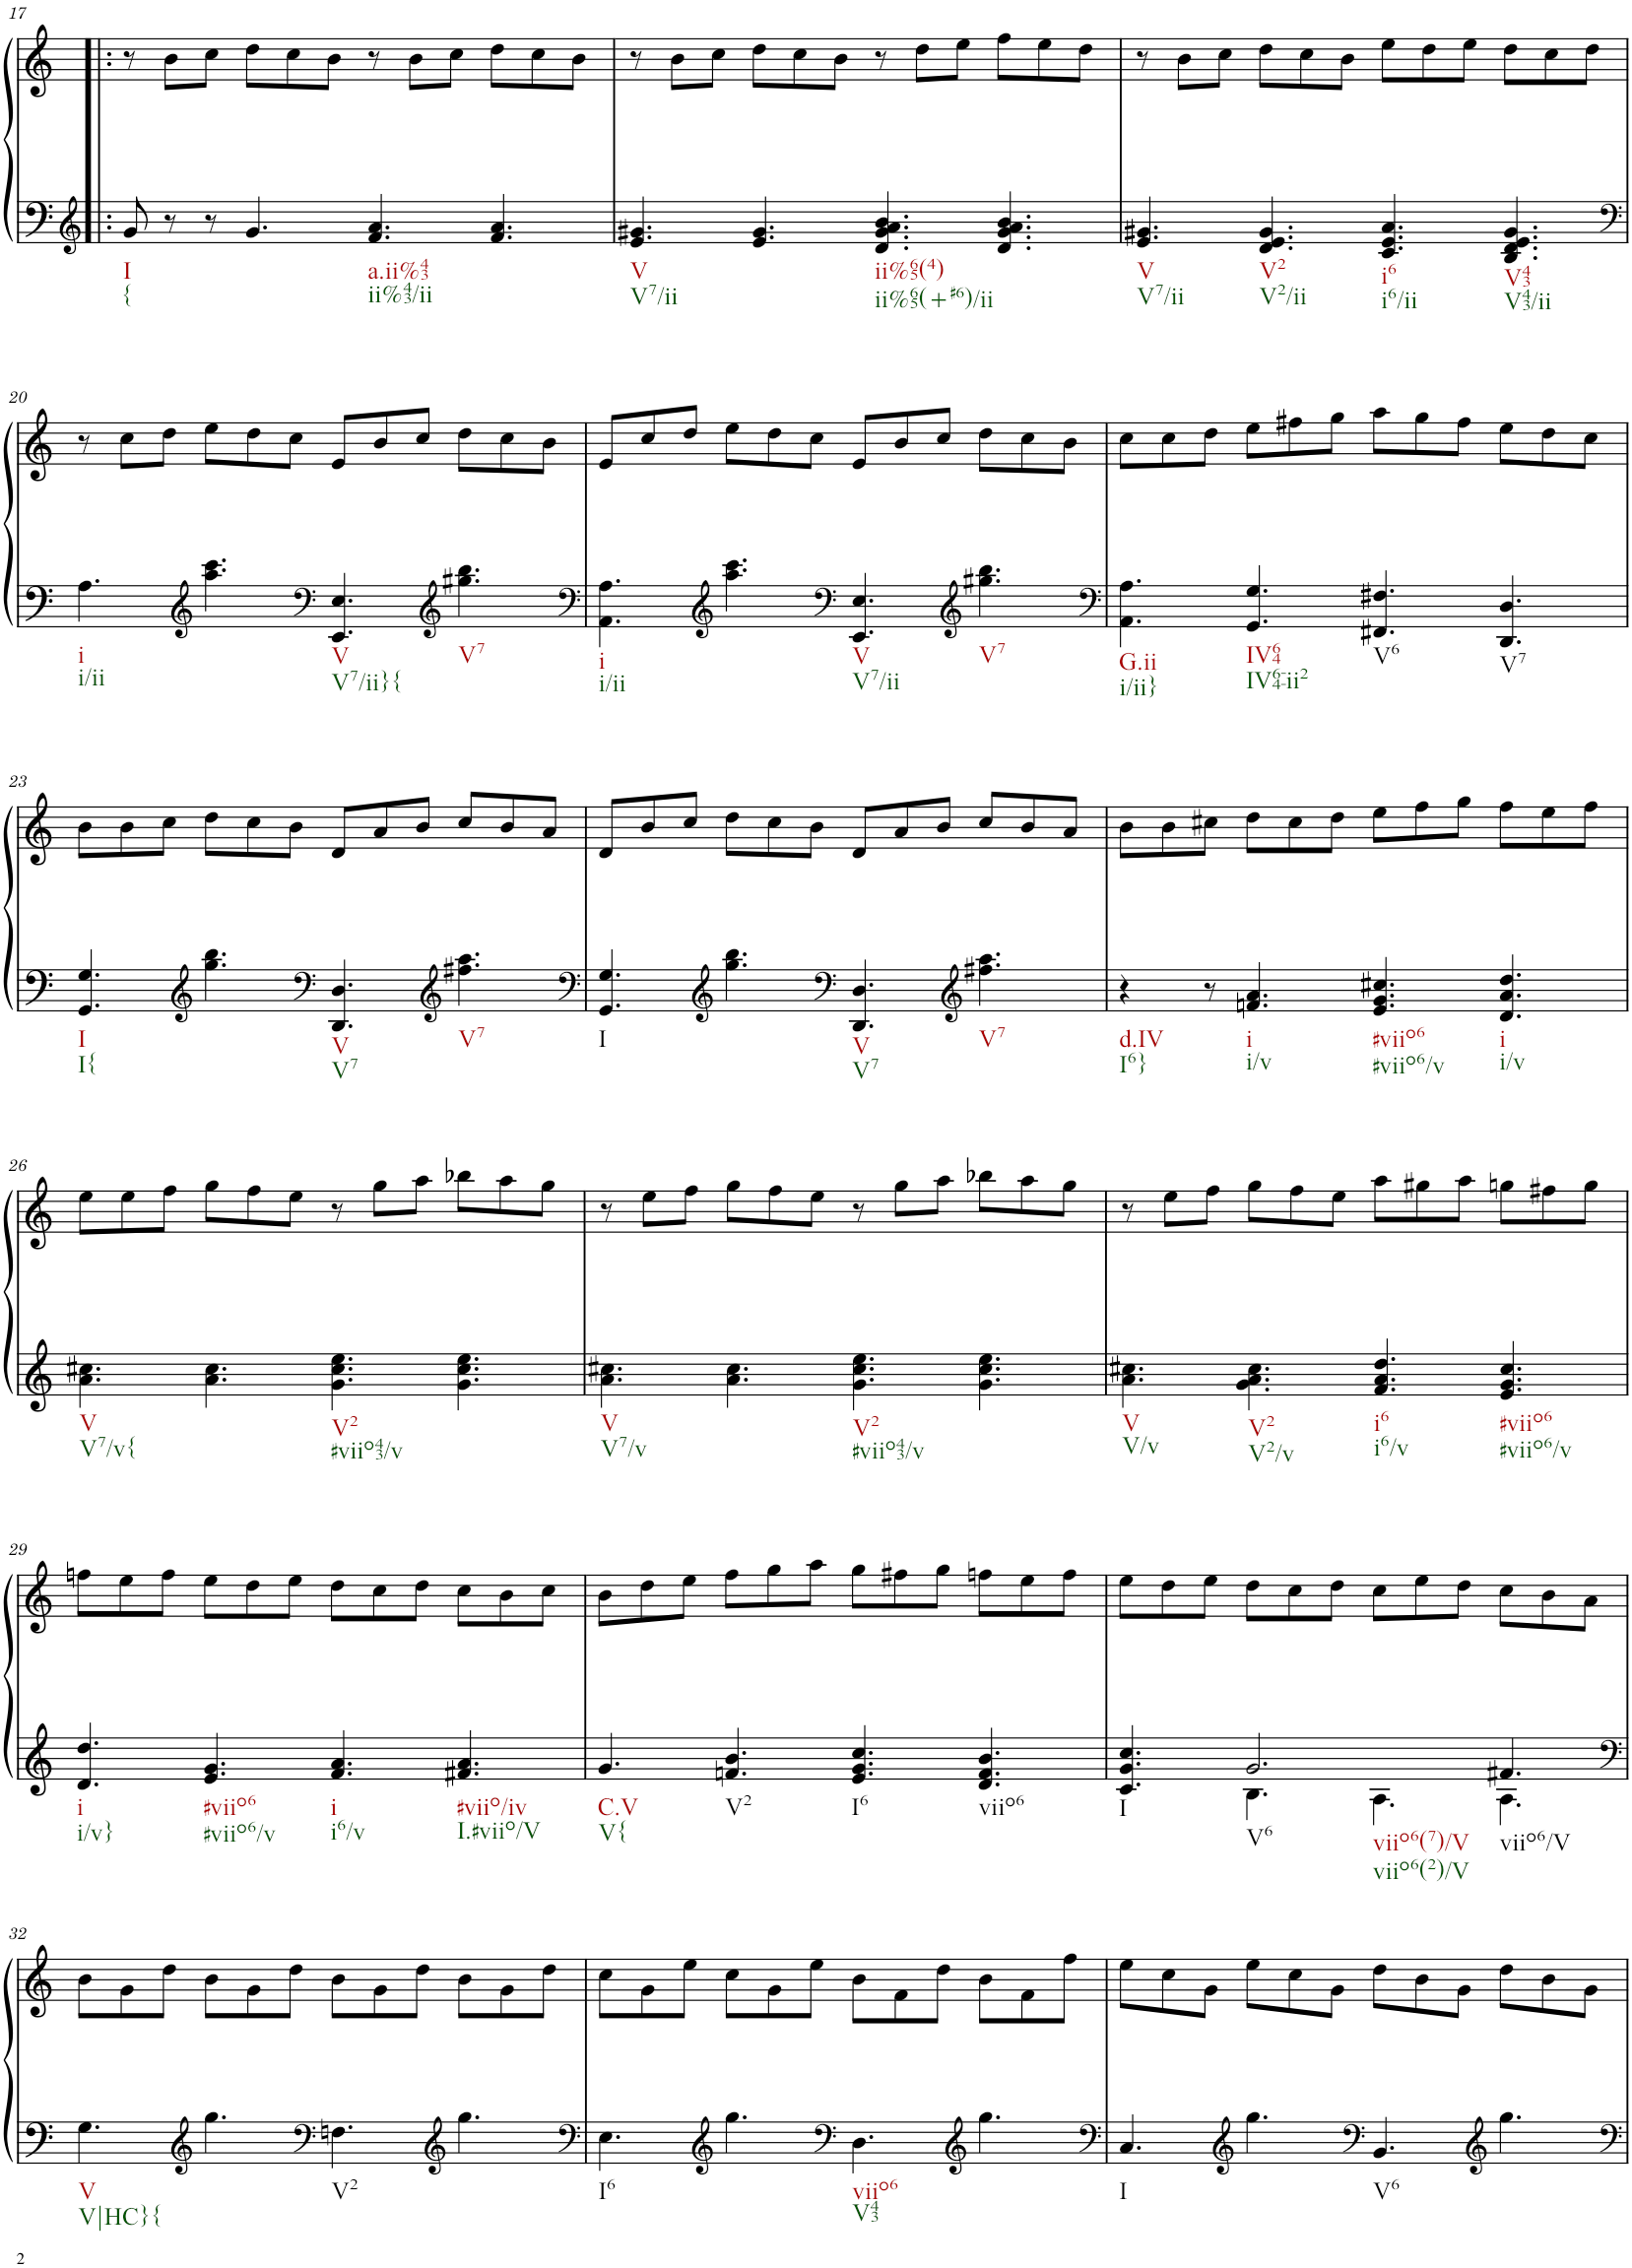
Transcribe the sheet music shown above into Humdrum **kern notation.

**kern	**kern
*part1	*part1
*staff2	*staff1
*I"Piano	*
*I'Pno.	*
!!LO:PB:g=z
*clefG2	*clefG2
*k[]	*k[]
*M12/8	*M12/8
=17!|:	=17!|:
!LO:TX:b:t=I	!
!LO:TX:b:t={	!
8g/	8r
8r	8b\L
8r	8cc\J
4.g/	8dd\L
.	8cc\
.	8b\J
!LO:TX:b:t=a.ii%43	!
!LO:TX:b:t=ii%43/ii	!
4.f/ 4.a/	8r
.	8b\L
.	8cc\J
4.f/ 4.a/	8dd\L
.	8cc\
.	8b\J
=18	=18
!LO:TX:b:t=V	!
!LO:TX:b:t=V7/ii	!
4.e/ 4.g#X/	8r
.	8b\L
.	8cc\J
4.e/ 4.g#/	8dd\L
.	8cc\
.	8b\J
!LO:TX:b:t=ii%65(4)	!
!LO:TX:b:t=ii%65(+#6)/ii	!
4.d/ 4.g#/ 4.a/ 4.b/	8r
.	8dd\L
.	8ee\J
4.d/ 4.g#/ 4.a/ 4.b/	8ff\L
.	8ee\
.	8dd\J
=19	=19
!LO:TX:b:t=V	!
!LO:TX:b:t=V7/ii	!
4.e/ 4.g#X/	8r
.	8b\L
.	8cc\J
!LO:TX:b:t=V2	!
!LO:TX:b:t=V2/ii	!
4.d/ 4.e/ 4.g#/	8dd\L
.	8cc\
.	8b\J
!LO:TX:b:t=i6	!
!LO:TX:b:t=i6/ii	!
4.c/ 4.e/ 4.a/	8ee\L
.	8dd\
.	8ee\J
!LO:TX:b:t=V43	!
!LO:TX:b:t=V43/ii	!
4.B/ 4.d/ 4.e/ 4.g#/	8dd\L
.	8cc\
.	8dd\J
!!LO:LB:g=z
=20	=20
*clefF4	*
!LO:TX:b:t=i	!
!LO:TX:b:t=i/ii	!
4.A\	8r
.	8cc\L
.	8dd\J
*clefG2	*
4.aa\ 4.ccc\	8ee\L
.	8dd\
.	8cc\J
*clefF4	*
!LO:TX:b:t=V	!
!LO:TX:b:t=V7/ii}{	!
4.EE/ 4.E/	8e/L
.	8b/
.	8cc/J
*clefG2	*
!LO:TX:b:t=V7	!
4.gg#X\ 4.bb\	8dd\L
.	8cc\
.	8b\J
=21	=21
*clefF4	*
!LO:TX:b:t=i	!
!LO:TX:b:t=i/ii	!
4.AA\ 4.A\	8e/L
.	8cc/
.	8dd/J
*clefG2	*
4.aa\ 4.ccc\	8ee\L
.	8dd\
.	8cc\J
*clefF4	*
!LO:TX:b:t=V	!
!LO:TX:b:t=V7/ii	!
4.EE/ 4.E/	8e/L
.	8b/
.	8cc/J
*clefG2	*
!LO:TX:b:t=V7	!
4.gg#X\ 4.bb\	8dd\L
.	8cc\
.	8b\J
=22	=22
*clefF4	*
!LO:TX:b:t=G.ii	!
!LO:TX:b:t=i/ii}	!
4.AA\ 4.A\	8cc\L
.	8cc\
.	8dd\J
!LO:TX:b:t=IV64	!
!LO:TX:b:t=IV64-ii2	!
4.GG/ 4.G/	8ee\L
.	8ff#X\
.	8gg\J
!LO:TX:b:t=V6	!
4.FF#X/ 4.F#X/	8aa\L
.	8gg\
.	8ff#\J
!LO:TX:b:t=V7	!
4.DD/ 4.D/	8ee\L
.	8dd\
.	8cc\J
!!LO:LB:g=z
=23	=23
!LO:TX:b:t=I	!
!LO:TX:b:t=I{	!
4.GG/ 4.G/	8b\L
.	8b\
.	8cc\J
*clefG2	*
4.gg\ 4.bb\	8dd\L
.	8cc\
.	8b\J
*clefF4	*
!LO:TX:b:t=V	!
!LO:TX:b:t=V7	!
4.DD/ 4.D/	8d/L
.	8a/
.	8b/J
*clefG2	*
!LO:TX:b:t=V7	!
4.ff#X\ 4.aa\	8cc/L
.	8b/
.	8a/J
=24	=24
*clefF4	*
!LO:TX:b:t=I	!
4.GG/ 4.G/	8d/L
.	8b/
.	8cc/J
*clefG2	*
4.gg\ 4.bb\	8dd\L
.	8cc\
.	8b\J
*clefF4	*
!LO:TX:b:t=V	!
!LO:TX:b:t=V7	!
4.DD/ 4.D/	8d/L
.	8a/
.	8b/J
*clefG2	*
!LO:TX:b:t=V7	!
4.ff#X\ 4.aa\	8cc/L
.	8b/
.	8a/J
=25	=25
!LO:TX:b:t=d.IV	!
!LO:TX:b:t=I6}	!
4r	8b\L
.	8b\
8r	8cc#X\J
!LO:TX:b:t=i	!
!LO:TX:b:t=i/v	!
4.fn/ 4.a/	8dd\L
.	8cc#\
.	8dd\J
!LO:TX:b:t=#viio6	!
!LO:TX:b:t=#viio6/v	!
4.e/ 4.g/ 4.cc#X/	8ee\L
.	8ff\
.	8gg\J
!LO:TX:b:t=i	!
!LO:TX:b:t=i/v	!
4.d/ 4.a/ 4.dd/	8ff\L
.	8ee\
.	8ff\J
!!LO:LB:g=z
=26	=26
!LO:TX:b:t=V	!
!LO:TX:b:t=V7/v{	!
4.a\ 4.cc#X\	8ee\L
.	8ee\
.	8ff\J
4.a\ 4.cc#\	8gg\L
.	8ff\
.	8ee\J
!LO:TX:b:t=V2	!
!LO:TX:b:t=#viio43/v	!
4.g\ 4.cc#\ 4.ee\	8r
.	8gg\L
.	8aa\J
4.g\ 4.cc#\ 4.ee\	8bb-X\L
.	8aa\
.	8gg\J
=27	=27
!LO:TX:b:t=V	!
!LO:TX:b:t=V7/v	!
4.a\ 4.cc#X\	8r
.	8ee\L
.	8ff\J
4.a\ 4.cc#\	8gg\L
.	8ff\
.	8ee\J
!LO:TX:b:t=V2	!
!LO:TX:b:t=#viio43/v	!
4.g\ 4.cc#\ 4.ee\	8r
.	8gg\L
.	8aa\J
4.g\ 4.cc#\ 4.ee\	8bb-X\L
.	8aa\
.	8gg\J
=28	=28
!LO:TX:b:t=V	!
!LO:TX:b:t=V/v	!
4.a\ 4.cc#X\	8r
.	8ee\L
.	8ff\J
!LO:TX:b:t=V2	!
!LO:TX:b:t=V2/v	!
4.g\ 4.a\ 4.cc#\	8gg\L
.	8ff\
.	8ee\J
!LO:TX:b:t=i6	!
!LO:TX:b:t=i6/v	!
4.f/ 4.a/ 4.dd/	8aa\L
.	8gg#X\
.	8aa\J
!LO:TX:b:t=#viio6	!
!LO:TX:b:t=#viio6/v	!
4.e/ 4.g/ 4.cc#/	8ggn\L
.	8ff#X\
.	8gg\J
!!LO:LB:g=z
=29	=29
!LO:TX:b:t=i	!
!LO:TX:b:t=i/v}	!
4.d/ 4.dd/	8ffn\L
.	8ee\
.	8ff\J
!LO:TX:b:t=#viio6	!
!LO:TX:b:t=#viio6/v	!
4.e/ 4.g/	8ee\L
.	8dd\
.	8ee\J
!LO:TX:b:t=i	!
!LO:TX:b:t=i6/v	!
4.f/ 4.a/	8dd\L
.	8cc\
.	8dd\J
!LO:TX:b:t=#viio/iv	!
!LO:TX:b:t=I.#viio/V	!
4.f#X/ 4.a/	8cc\L
.	8b\
.	8cc\J
=30	=30
!LO:TX:b:t=C.V	!
!LO:TX:b:t=V{	!
4.g/	8b\L
.	8dd\
.	8ee\J
!LO:TX:b:t=V2	!
4.fn/ 4.b/	8ff\L
.	8gg\
.	8aa\J
!LO:TX:b:t=I6	!
4.e/ 4.g/ 4.cc/	8gg\L
.	8ff#X\
.	8gg\J
!LO:TX:b:t=viio6	!
4.d/ 4.f/ 4.b/	8ffn\L
.	8ee\
.	8ff\J
=31	=31
*^	*
!LO:TX:b:t=I	!	!
4.c/ 4.g/ 4.cc/	4.ryy	8ee\L
.	.	8dd\
.	.	8ee\J
!LO:TX:b:t=V6	!	!
!LO:TX:b:t=viio6(7)/V	!	!
!LO:TX:b:t=viio6(2)/V	!	!
2.g/	4.B\	8dd\L
.	.	8cc\
.	.	8dd\J
.	4.A\	8cc\L
.	.	8ee\
.	.	8dd\J
!LO:TX:b:t=viio6/V	!	!
4.f#X/	4.A\	8cc\L
.	.	8b\
.	.	8a\J
*v	*v	*
!!LO:LB:g=z
=32	=32
*clefF4	*
!LO:TX:b:t=V	!
!LO:TX:b:t=V|HC}{	!
4.G\	8b\L
.	8g\
.	8dd\J
*clefG2	*
4.gg\	8b\L
.	8g\
.	8dd\J
*clefF4	*
!LO:TX:b:t=V2	!
4.Fn\	8b\L
.	8g\
.	8dd\J
*clefG2	*
4.gg\	8b\L
.	8g\
.	8dd\J
=33	=33
*clefF4	*
!LO:TX:b:t=I6	!
4.E\	8cc\L
.	8g\
.	8ee\J
*clefG2	*
4.gg\	8cc\L
.	8g\
.	8ee\J
*clefF4	*
!LO:TX:b:t=viio6	!
!LO:TX:b:t=V43	!
4.D\	8b\L
.	8f\
.	8dd\J
*clefG2	*
4.gg\	8b\L
.	8f\
.	8ff\J
=34	=34
*clefF4	*
!LO:TX:b:t=I	!
4.C/	8ee\L
.	8cc\
.	8g\J
*clefG2	*
4.gg\	8ee\L
.	8cc\
.	8g\J
*clefF4	*
!LO:TX:b:t=V6	!
4.BB/	8dd\L
.	8b\
.	8g\J
*clefG2	*
4.gg\	8dd\L
.	8b\
.	8g\J
=	=
*-	*-
